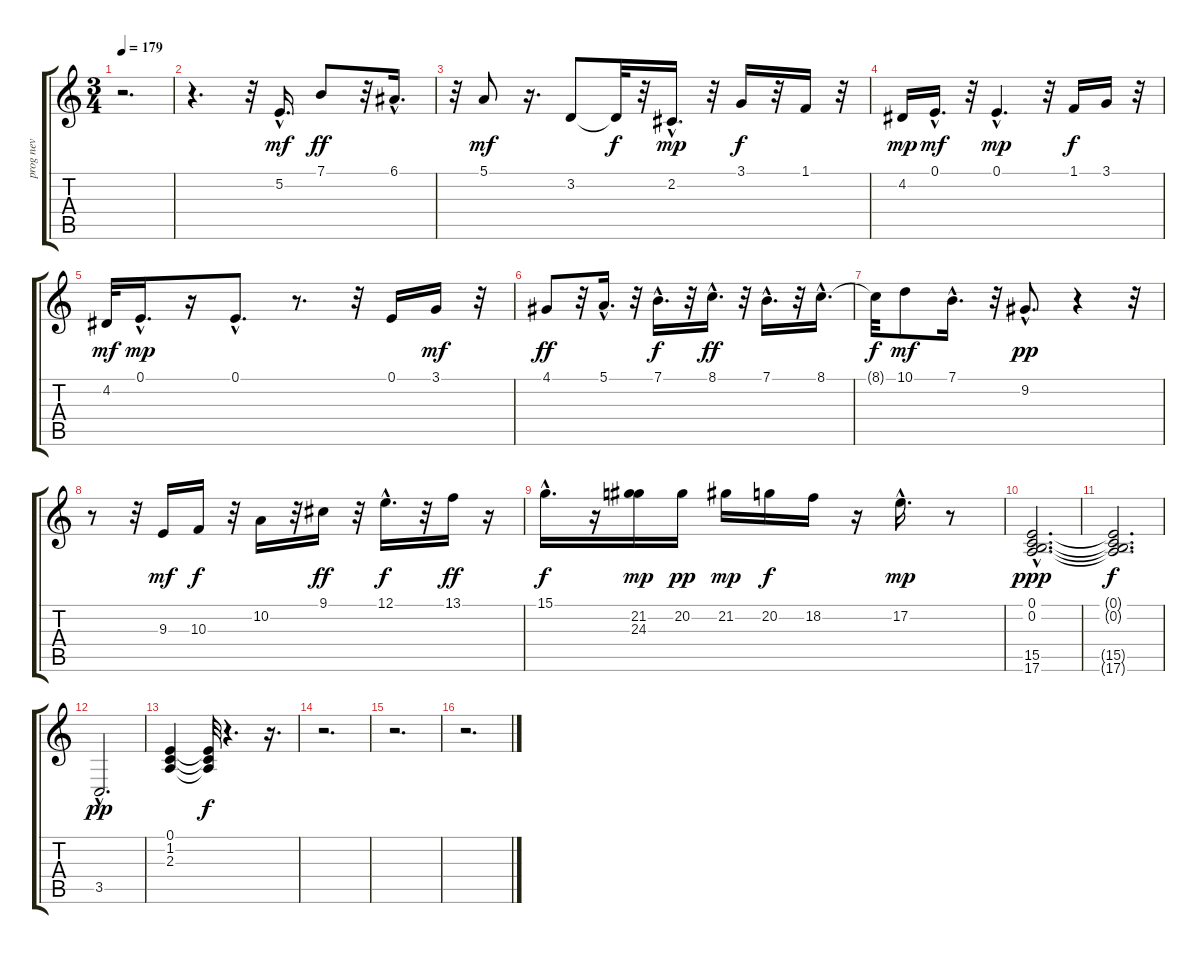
\track ("prog nev" "prog nev") {instrument harmonica}
\staff {score tabs}
\tuning (E4 B3 G3 D3 A2 E2) {hide}
\ts (3 4)
\tempo 179
\clef g2
\ks c
r.2{d dy mf instrument harmonica} |
r.4{d} r.32 5.2{hac}.16{d} 7.1.8{dy ff} r.32 6.1{hac}.16{d} |
r.32 5.1.8{dy mf} r.16{d} 3.2.8 3.2{t}.32{dy f} r.32 2.2{hac}.16{d dy mp} r.32 3.1.16{dy f} r.32 1.1.16 r.32 |
4.2.16{dy mp} 0.1{hac}.16{d dy mf} r.32 0.1{hac}.4{d dy mp} r.32 1.1.16{dy f} 3.1.16 r.32 |
4.2.32{dy mf} 0.1{hac}.16{d dy mp} r.16 0.1{hac}.8{d} r.8{d} r.32 0.1.16 3.1.16{dy mf} r.32 |
4.1.8{dy ff} r.32 5.1{hac}.16{d} r.32 7.1{hac}.16{d dy f} r.32 8.1{hac}.16{d dy ff} r.32 7.1{hac}.16{d} r.32 8.1{hac}.16{d} |
8.1{t}.32{dy f} 10.1.8{dy mf} 7.1{hac}.16{d} r.32 9.2{hac}.8{d dy pp} r.4 r.32 |
r.8 r.32 9.3.16{dy mf} 10.3.16{dy f} r.32 10.2.16 r.32 9.1.16{dy ff} r.32 12.1{hac}.16{d dy f} r.32 13.1.16{dy ff} r.16 |
15.1{hac}.16{d dy f} r.16 (21.2 24.3).16{dy mp} 20.2.16{dy pp} 21.2.16{dy mp} 20.2.16{dy f} 18.2.16 r.16 17.2{hac}.16{d dy mp} r.8 |
(0.1{hac} 0.2{hac} 15.5{hac} 17.6{hac}).2{d dy ppp balance 8 instrument stringensemble2} |
(0.1{t} 0.2{t} 15.5{t} 17.6{t}).2{d dy f} |
3.5{hac}.2{d dy pp} |
(0.1 1.2 2.3).4 (0.1{t} 1.2{t} 2.3{t}).32{dy f} r.4{d} r.16{d} |
r.2{d} |
r.2{d} |
r.2{d}
